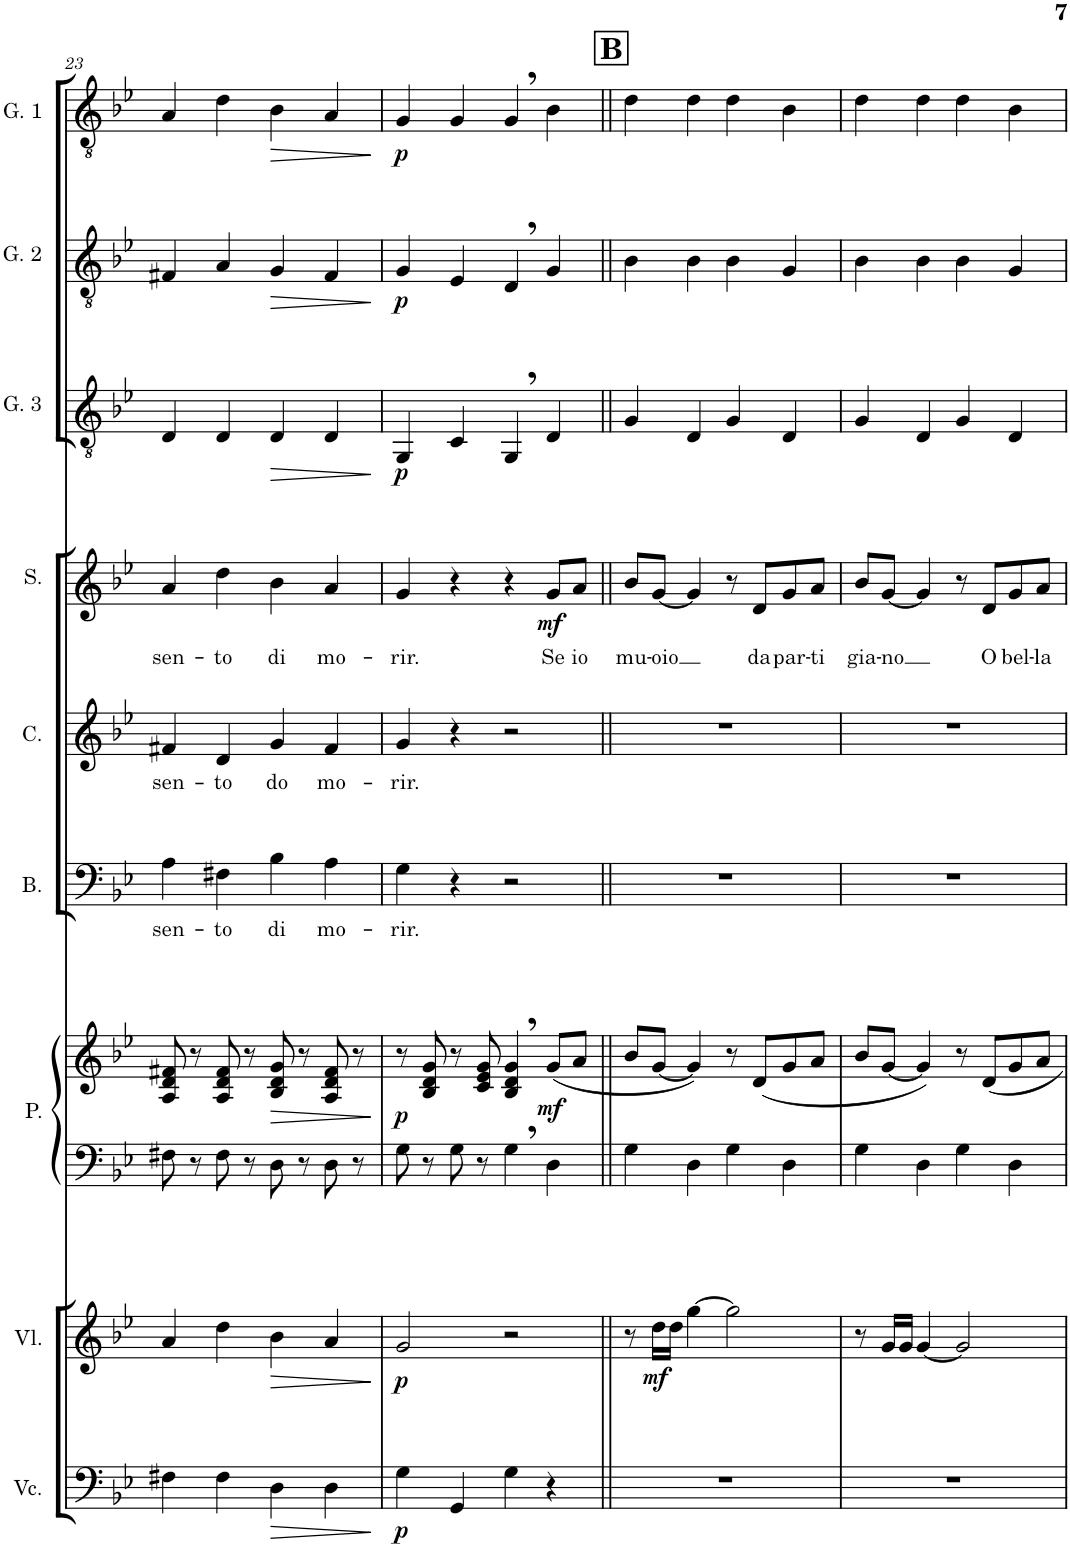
**kern	**dynam	**kern	**dynam	**kern	**kern	**dynam	**kern	**text	**kern	**text	**kern	**text	**dynam	**kern	**dynam	**kern	**dynam	**kern	**dynam
*part9	*part9	*part8	*part8	*part7	*part7	*part7	*part6	*part6	*part5	*part5	*part4	*part4	*part4	*part3	*part3	*part2	*part2	*part1	*part1
*staff10	*staff10	*staff9	*staff9	*staff8	*staff7	*staff7/8	*staff6	*staff6	*staff5	*staff5	*staff4	*staff4	*staff4	*staff3	*staff3	*staff2	*staff2	*staff1	*staff1
*I"Violoncelo	*	*I"Violino	*	*I"Piano	*	*	*I"Barítono	*	*I"Contralto	*	*I"Soprano	*	*	*I"Guitarra 2	*	*I"Guitarra 2	*	*I"Guitarra 1	*
*I'Vc.	*	*I'Vl.	*	*I'P.	*	*	*I'B.	*	*I'C.	*	*I'S.	*	*	*I'G. 3	*	*I'G. 2	*	*I'G. 1	*
!!LO:PB:g=z
*clefF4	*	*clefG2	*	*clefF4	*clefG2	*	*clefF4	*	*clefG2	*	*clefG2	*	*	*clefGv2	*	*clefGv2	*	*clefGv2	*
*k[b-e-]	*	*k[b-e-]	*	*k[b-e-]	*k[b-e-]	*	*k[b-e-]	*	*k[b-e-]	*	*k[b-e-]	*	*	*k[b-e-]	*	*k[b-e-]	*	*k[b-e-]	*
*M4/4	*	*M4/4	*	*M4/4	*M4/4	*	*M4/4	*	*M4/4	*	*M4/4	*	*	*M4/4	*	*M4/4	*	*M4/4	*
*met(c)	*	*met(c)	*	*met(c)	*met(c)	*	*met(c)	*	*met(c)	*	*met(c)	*	*	*met(c)	*	*met(c)	*	*met(c)	*
=23	=23	=23	=23	=23	=23	=23	=23	=23	=23	=23	=23	=23	=23	=23	=23	=23	=23	=23	=23
!	!	!	!	!	!	!	!	!LO:LY:b	!	!LO:LY:b	!	!LO:LY:b	!	!	!	!	!	!	!
4F#X\	.	4a/	.	8F#X\	8A/ 8d/ 8f#X/	.	4A\	sen-	4f#X/	sen-	4a/	sen-	.	4D/	.	4F#X/	.	4A/	.
.	.	.	.	8r	8r	.	.	.	.	.	.	.	.	.	.	.	.	.	.
!	!	!	!	!	!	!	!	!LO:LY:b	!	!LO:LY:b	!	!LO:LY:b	!	!	!	!	!	!	!
4F#\	.	4dd\	.	8F#\	8A/ 8d/ 8f#/	.	4F#X\	-to	4d/	-to	4dd\	-to	.	4D/	.	4A/	.	4d\	.
.	.	.	.	8r	8r	.	.	.	.	.	.	.	.	.	.	.	.	.	.
!	!LO:HP:b	!	!LO:HP:b	!	!	!LO:HP:b	!	!LO:LY:b	!	!LO:LY:b	!	!LO:LY:b	!	!	!LO:HP:b	!	!LO:HP:b	!	!LO:HP:b
4D\	>	4b-\	>	8D\	8B-/ 8d/ 8g/	>	4B-\	di	4g/	do	4b-\	di	.	4D/	>	4G/	>	4B-\	>
.	.	.	.	8r	8r	.	.	.	.	.	.	.	.	.	.	.	.	.	.
!	!	!	!	!	!	!	!	!LO:LY:b	!	!LO:LY:b	!	!LO:LY:b	!	!	!	!	!	!	!
4D\	.	4a/	.	8D\	8A/ 8d/ 8f#/	.	4A\	mo-	4f#/	mo-	4a/	mo-	.	4D/	.	4F#/	.	4A/	.
.	.	.	.	8r	8r	.	.	.	.	.	.	.	.	.	.	.	.	.	.
.	]	.	]	.	.	]	.	.	.	.	.	.	.	.	]	.	]	.	]
=24	=24	=24	=24	=24	=24	=24	=24	=24	=24	=24	=24	=24	=24	=24	=24	=24	=24	=24	=24
!	!LO:DY:b	!	!LO:DY:b	!	!	!LO:DY:b	!	!LO:LY:b	!	!LO:LY:b	!	!LO:LY:b	!	!	!LO:DY:b	!	!LO:DY:b	!	!LO:DY:b
4G\	p	2g/	p	8G\	8r	p	4G\	-rir.	4g/	-rir.	4g/	-rir.	.	4GG/	p	4G/	p	4G/	p
.	.	.	.	8r	8B-/ 8d/ 8g/	.	.	.	.	.	.	.	.	.	.	.	.	.	.
4GG/	.	.	.	8G\	8r	.	4r	.	4r	.	4r	.	.	4C/	.	4E-/	.	4G/	.
.	.	.	.	8r	8c/ 8e-/ 8g/	.	.	.	.	.	.	.	.	.	.	.	.	.	.
4G\	.	2r	.	4G,\	4B-/, 4d/, 4g/,	.	2r	.	2r	.	4r	.	.	4GG,/	.	4D,/	.	4G,/	.
!	!	!	!	!	!	!LO:DY:b	!	!	!	!	!	!LO:LY:b	!LO:DY:b	!	!	!	!	!	!
4r	.	.	.	4D\	(8g/L	mf	.	.	.	.	8g/L	Se	mf	4D/	.	4G/	.	4B-\	.
!	!	!	!	!	!	!	!	!	!	!	!	!LO:LY:b	!	!	!	!	!	!	!
.	.	.	.	.	8a/J	.	.	.	.	.	8a/J	io	.	.	.	.	.	.	.
!!LO:REH:place=s1:a:B:cj:fs=14:t=B
=25||	=25||	=25||	=25||	=25||	=25||	=25||	=25||	=25||	=25||	=25||	=25||	=25||	=25||	=25||	=25||	=25||	=25||	=25||	=25||
!	!	!	!	!	!	!	!	!	!	!	!	!LO:LY:b	!	!	!	!	!	!	!
1r	.	8r	.	4G\	8b-/L	.	1r	.	1r	.	8b-/L	mu-	.	4G/	.	4B-\	.	4d\	.
!	!	!	!LO:DY:b	!	!	!	!	!	!	!	!	!LO:LY:b	!	!	!	!	!	!	!
.	.	16dd\LL	mf	.	[8g/J	.	.	.	.	.	[8g/J	-oio	.	.	.	.	.	.	.
.	.	16dd\JJ	.	.	.	.	.	.	.	.	.	.	.	.	.	.	.	.	.
.	.	[4gg\	.	4D\	4g/])	.	.	.	.	.	4g/]	.	.	4D/	.	4B-\	.	4d\	.
.	.	2gg\]	.	4G\	8r	.	.	.	.	.	8r	.	.	4G/	.	4B-\	.	4d\	.
!	!	!	!	!	!	!	!	!	!	!	!	!LO:LY:b	!	!	!	!	!	!	!
.	.	.	.	.	(8d/L	.	.	.	.	.	8d/L	da	.	.	.	.	.	.	.
!	!	!	!	!	!	!	!	!	!	!	!	!LO:LY:b	!	!	!	!	!	!	!
.	.	.	.	4D\	8g/	.	.	.	.	.	8g/	par-	.	4D/	.	4G/	.	4B-\	.
!	!	!	!	!	!	!	!	!	!	!	!	!LO:LY:b	!	!	!	!	!	!	!
.	.	.	.	.	8a/J	.	.	.	.	.	8a/J	-ti	.	.	.	.	.	.	.
=26	=26	=26	=26	=26	=26	=26	=26	=26	=26	=26	=26	=26	=26	=26	=26	=26	=26	=26	=26
!	!	!	!	!	!	!	!	!	!	!	!	!LO:LY:b	!	!	!	!	!	!	!
1r	.	8r	.	4G\	8b-/L	.	1r	.	1r	.	8b-/L	gia-	.	4G/	.	4B-\	.	4d\	.
!	!	!	!	!	!	!	!	!	!	!	!	!LO:LY:b	!	!	!	!	!	!	!
.	.	16g/LL	.	.	[8g/J	.	.	.	.	.	[8g/J	-no	.	.	.	.	.	.	.
.	.	16g/JJ	.	.	.	.	.	.	.	.	.	.	.	.	.	.	.	.	.
.	.	[4g/	.	4D\	4g/])	.	.	.	.	.	4g/]	.	.	4D/	.	4B-\	.	4d\	.
.	.	2g/]	.	4G\	8r	.	.	.	.	.	8r	.	.	4G/	.	4B-\	.	4d\	.
!	!	!	!	!	!	!	!	!	!	!	!	!LO:LY:b	!	!	!	!	!	!	!
.	.	.	.	.	8d/L	.	.	.	.	.	8d/L	O	.	.	.	.	.	.	.
!	!	!	!	!	!	!	!	!	!	!	!	!LO:LY:b	!	!	!	!	!	!	!
.	.	.	.	4D\	8g/	.	.	.	.	.	8g/	bel-	.	4D/	.	4G/	.	4B-\	.
!	!	!	!	!	!	!	!	!	!	!	!	!LO:LY:b	!	!	!	!	!	!	!
.	.	.	.	.	8a/J	.	.	.	.	.	8a/J	-la	.	.	.	.	.	.	.
=	=	=	=	=	=	=	=	=	=	=	=	=	=	=	=	=	=	=	=
*-	*-	*-	*-	*-	*-	*-	*-	*-	*-	*-	*-	*-	*-	*-	*-	*-	*-	*-	*-
